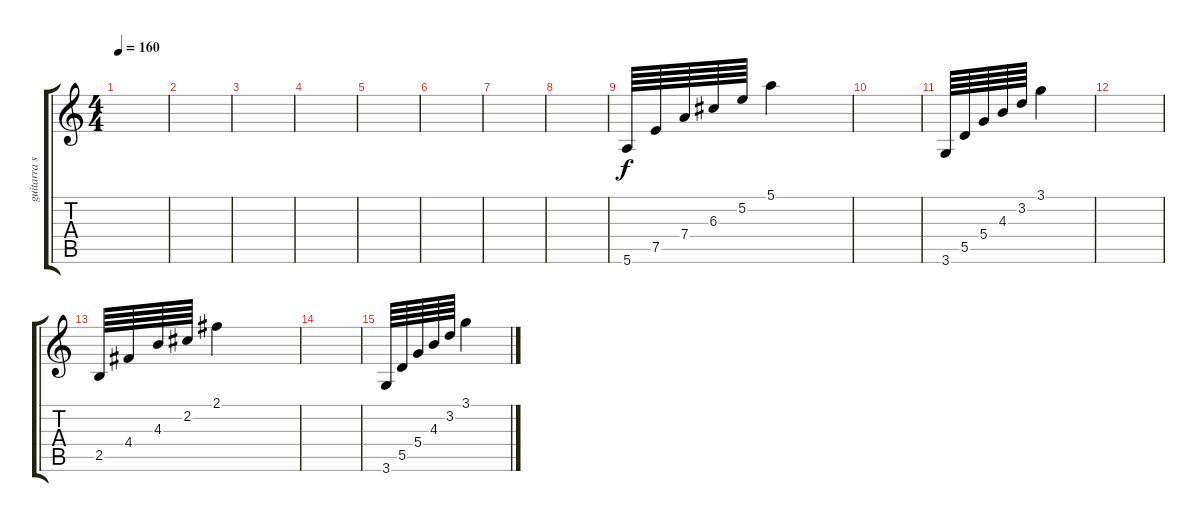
\track ("guitarra solo" "guitarra s") {instrument electricguitarclean}
\staff {score tabs}
\tuning (E4 B3 G3 D3 A2 E2) {hide}
\ts (4 4)
\tempo 160
\clef g2
\ks c
|
|
|
|
|
|
|
|
5.6.64{instrument electricguitarclean} 7.5.64 7.4.64 6.3.64 5.2.64 5.1.4 |
|
3.6.64 5.5.64 5.4.64 4.3.64 3.2.64 3.1.4 |
|
2.5.64 4.4.64 4.3.64 2.2.64 2.1.4 |
|
3.6.64 5.5.64 5.4.64 4.3.64 3.2.64 3.1.4
